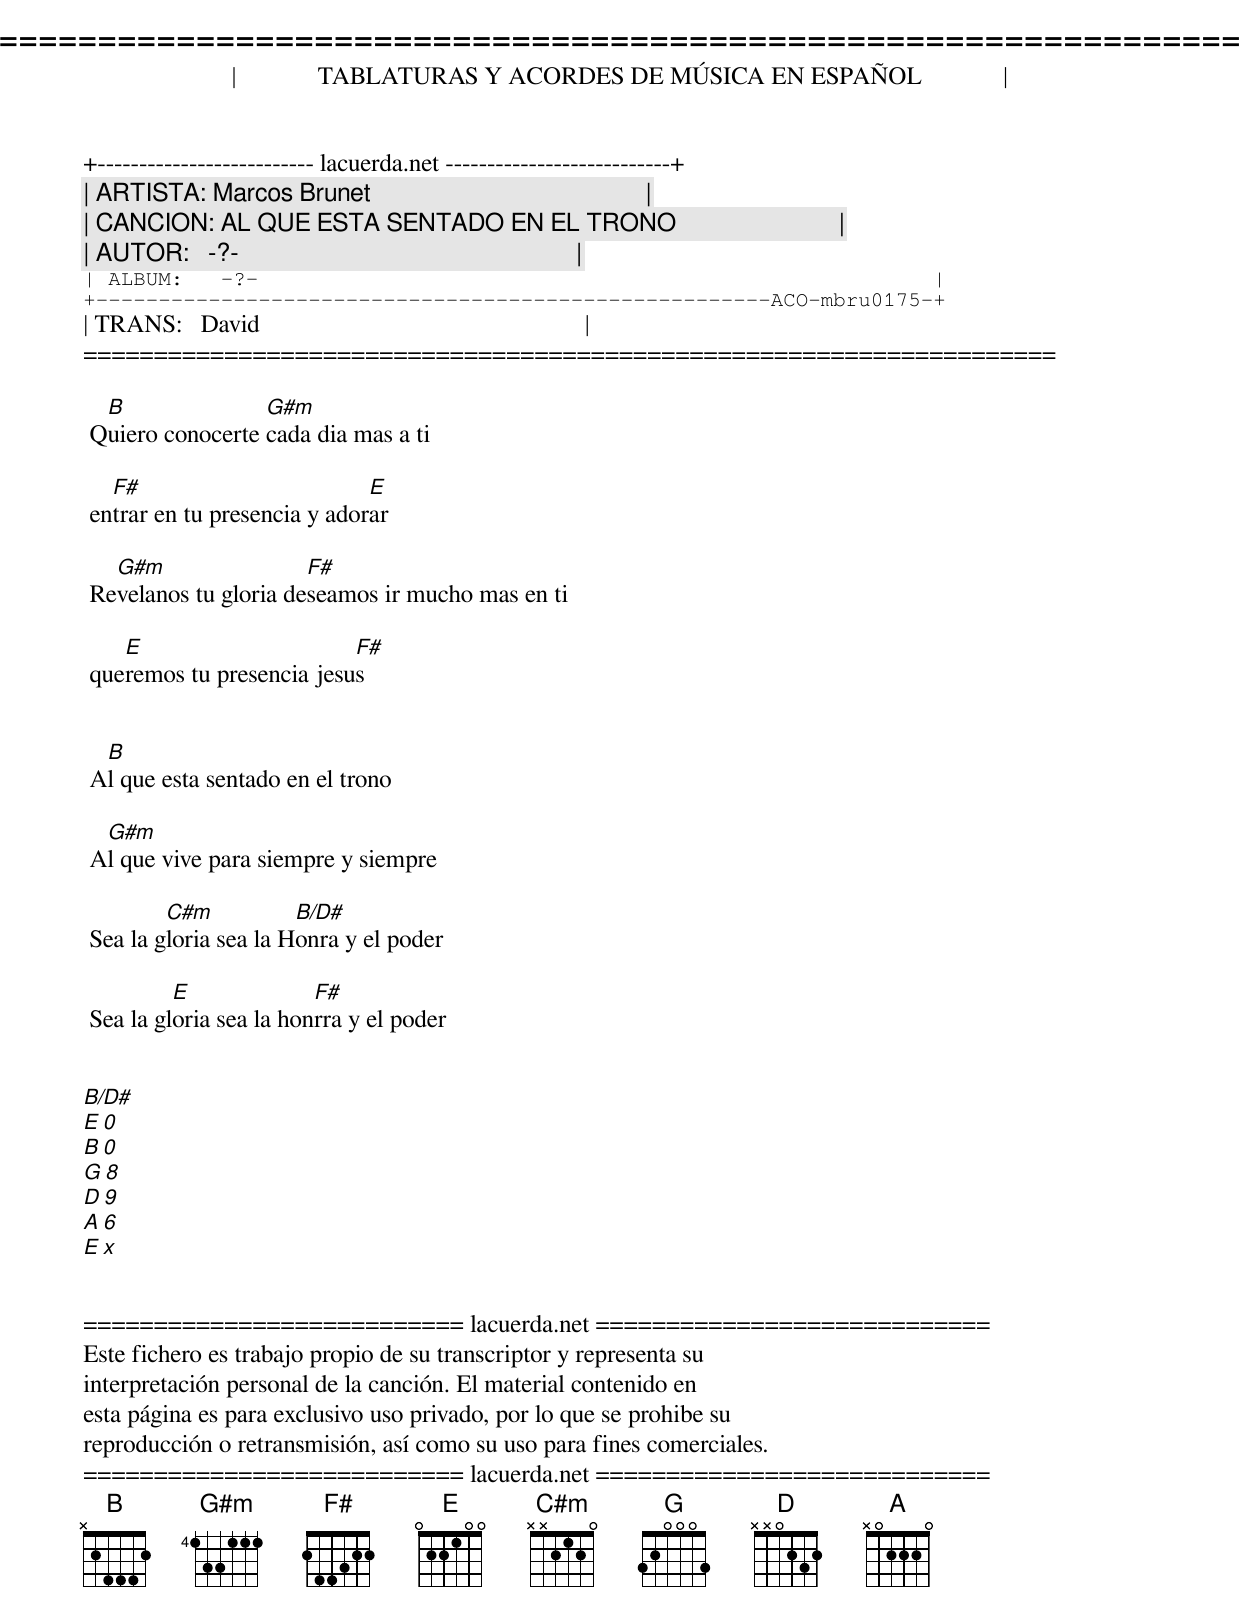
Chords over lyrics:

=====================================================================
|             TABLATURAS Y ACORDES DE MÚSICA EN ESPAÑOL             |
+-------------------------- lacuerda.net ---------------------------+
| ARTISTA: Marcos Brunet                                            |
| CANCION: AL QUE ESTA SENTADO EN EL TRONO                          |
| AUTOR:   -?-                                                      |
| ALBUM:   -?-                                                      |
+------------------------------------------------------ACO-mbru0175-+
| TRANS:   David                                                    |
=====================================================================

  B               G#m
 Quiero conocerte cada dia mas a ti

   F#                         E
 entrar en tu presencia y adorar

   G#m                 F#
 Revelanos tu gloria deseamos ir mucho mas en ti

    E                      F#
 queremos tu presencia jesus


  B
 Al que esta sentado en el trono

  G#m
 Al que vive para siempre y siempre

         C#m           B/D#
 Sea la gloria sea la Honra y el poder

          E              F#
 Sea la gloria sea la honrra y el poder


    B/D#
E    0
B    0
G    8
D    9
A    6
E    x


=========================== lacuerda.net ============================
Este fichero es trabajo propio de su transcriptor y representa su
interpretación personal de la canción. El material contenido en
esta página es para exclusivo uso privado, por lo que se prohibe su
reproducción o retransmisión, así como su uso para fines comerciales.
=========================== lacuerda.net ============================
